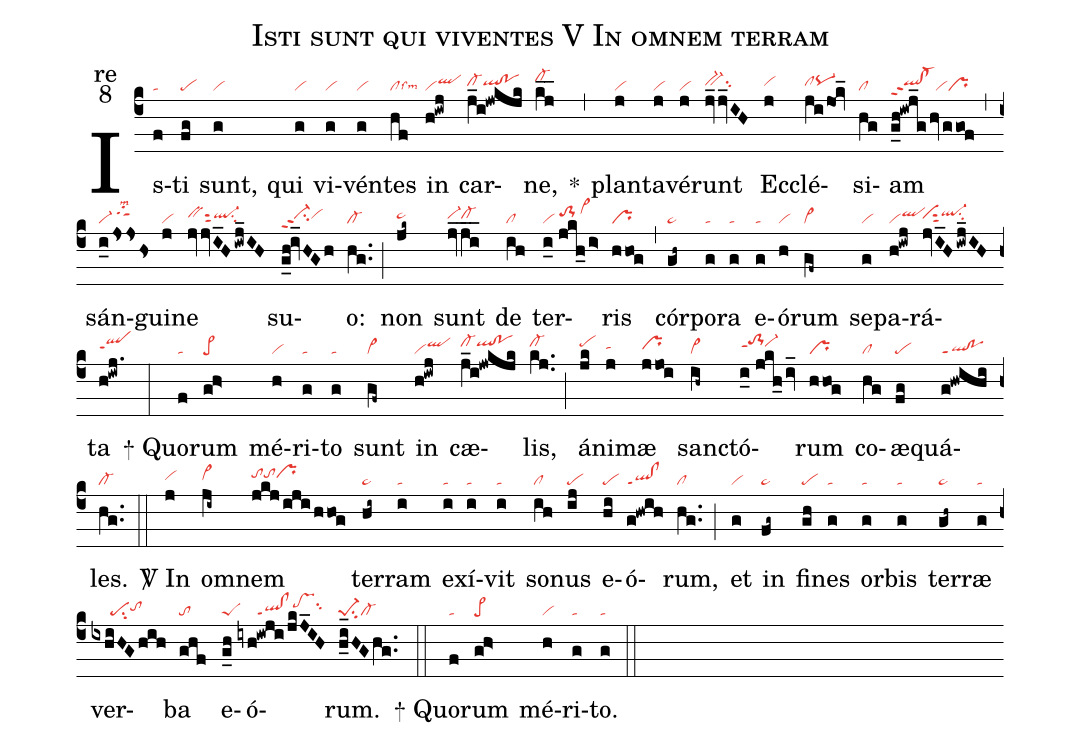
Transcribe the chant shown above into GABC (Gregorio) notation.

name:Isti sunt qui viventes V In omnem terram;
office-part:re;
mode:8;
nabc-lines:1;
%%
(c4) Is(f|ta)ti(fg|pe) sunt,(g|vi) qui(g|vi) vi(g|vi)vén(g|vi)tes(hf|cllssm6)
in(h!iwj|viqlhi) car(j_i!jwkjk|cl-hhqlhh!pohh)ne,(kj__|cl-hj) <sp>*</sp>(,)
plan(j|vi)ta(j|vi)vé(j|vi)runt(jv_jv_IH|bv-hhsu2)
Ec(j|vihh)clé(ji/jok_|clhhpq-hh)si(hg|cl)am(g_h!iwj_ghvggof|qlhh!cl-hhppt2vipr) (,)
sán(i_0/jsjshs|vi-/tgShjlsm2)gui(j|vi)ne(jvvI_H/iwj_IH|bvhhsut2ql-hhsu2)
su(g_h!iv_HGh|ci-hhppt2vihh)o:(hg..|cl-) (;)
non(jk~|pe~hh) sunt(jv_ji__|vi-hhcl-hh) de(ih|cl) ter(i_0//jkh_/i>|vi/to-1hi/vi>hj)ris(hhog|pr) (,)
cór(gh~|pe~)po(g|ta)ra(g|ta) e(g|ta)ó(h|vi)rum(gf~|vi>)
se(g|vi)pa(h!iwj|viqlhi)rá(jvI_H/iwj_IH|vihhsut2ql-hisu2)ta(h!iwj.|qlhhppt1) (:)

<sp>+</sp> Quo(f|ta)rum(gh>|pe>) mé(h|vi)ri(g|ta)to(g|ta) sunt(gf~|vi>)
in(h!iwj|viqlhi) cæ(j_i!jwkjk|cl-hiqlhi!pohi)lis,(kj..|cl-hi) (;)
á(jk|pehi)ni(j|tahh)mæ(jjoi|prhh) san(ih~|vi>)ctó(i_0//jkh_/iv_|to-1hjppt1vi-hi)rum(hhog|pr)
co(hg|cl)æ(fg|pe)quá(g!hwihi|ql!poppt1)les.(hg..|cl-) (::)

<sp>V/</sp> In(j|vihh) om(ji~|vi>hh)nem(jkj/iji/hhog|tohitohiprhi) ter(hi~|pe~)ram(i|ta)
e(i|ta)xí(i|ta)vit(i|ta) so(ih|cl)nus(ij|pe) e(hi|pe)ó(g!hwih|ql!clppt1)rum,(hg..|cl) (;)
et(g|vi) in(fg~|pe~) fi(gh|pe)nes(g|ta) or(g|ta)bis(g|ta) ter(gh~|pe~)ræ(g|ta)
ver(ixhiHGhih|//////pesu2tohh)ba(ghf|to)
e(g_h|peS)ó(iyh!iwji/jkJ_IH|//////ql!clppt1pthisu2)rum.(h_i_HGhg..|pe-1su2cl-) (::)

<sp>+</sp> Quo(f|ta)rum(gh>|pe>) mé(h|vi)ri(g|ta)to.(g|ta) (::)
